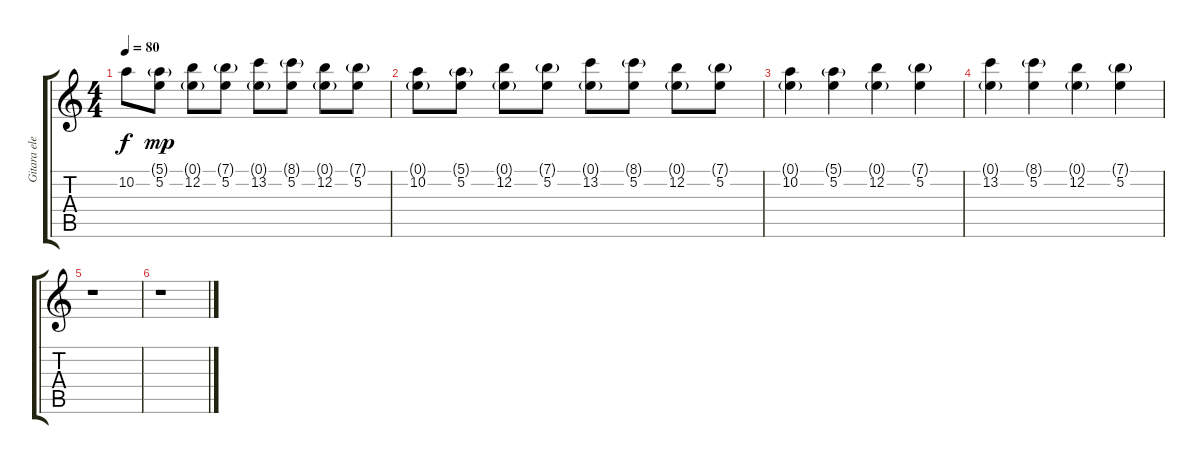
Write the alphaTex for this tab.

\track ("Gitara elektryczna (II)" "Gitara ele") {instrument acousticguitarnylon}
\staff {score tabs}
\tuning (E4 B3 G3 D3 A2 E2) {hide}
\ts (4 4)
\tempo 80
\clef g2
\ks c
10.2.8{dy f} (5.1{g} 5.2).8{dy mp} (0.1{g} 12.2).8 (7.1{g} 5.2).8 (0.1{g} 13.2).8 (8.1{g} 5.2).8 (0.1{g} 12.2).8 (7.1{g} 5.2).8 |
(0.1{g} 10.2).8 (5.1{g} 5.2).8 (0.1{g} 12.2).8 (7.1{g} 5.2).8 (0.1{g} 13.2).8 (8.1{g} 5.2).8 (0.1{g} 12.2).8 (7.1{g} 5.2).8 |
(0.1{g} 10.2).4 (5.1{g} 5.2).4 (0.1{g} 12.2).4 (7.1{g} 5.2).4 |
(0.1{g} 13.2).4 (8.1{g} 5.2).4 (0.1{g} 12.2).4 (7.1{g} 5.2).4 |
r.1 |
r.1
